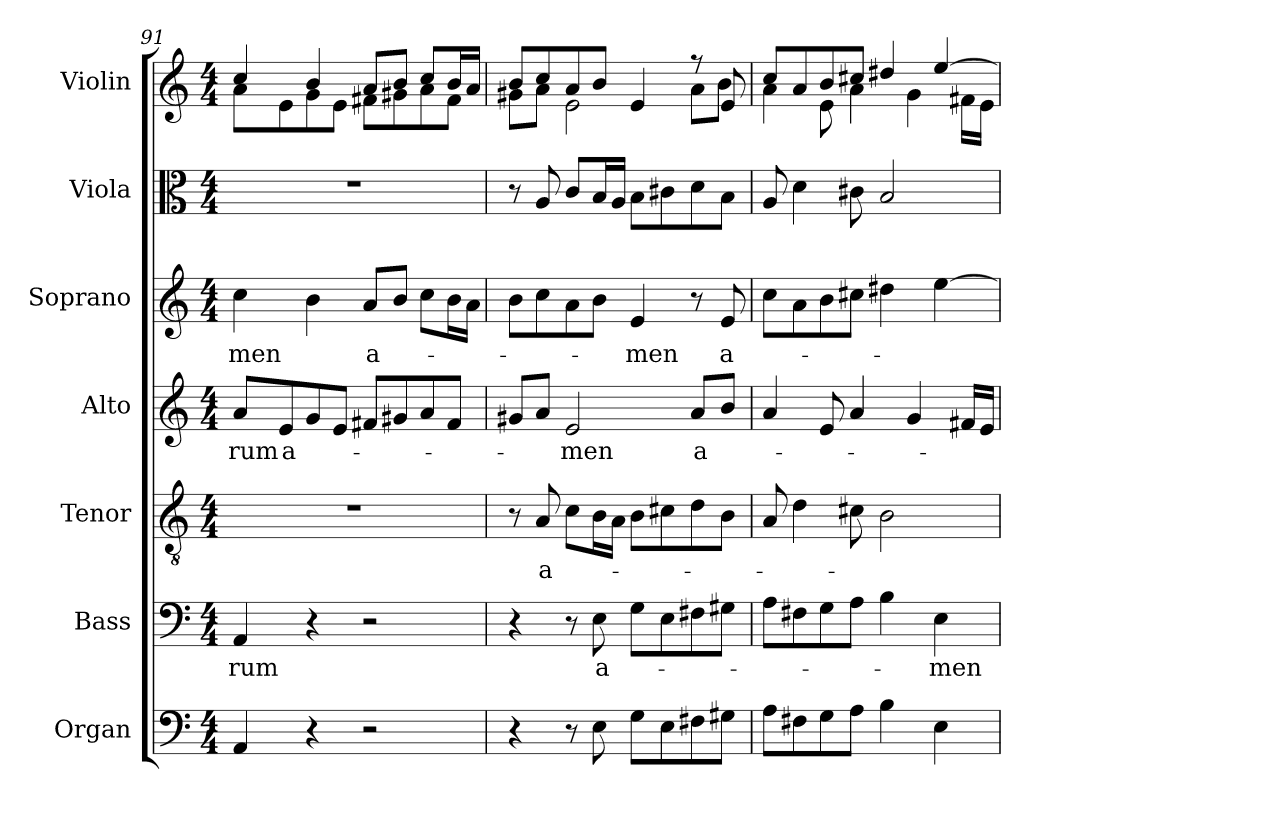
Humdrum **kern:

**kern	**kern	**text	**kern	**text	**kern	**text	**kern	**text	**kern	**kern
*part7	*part6	*part6	*part5	*part5	*part4	*part4	*part3	*part3	*part2	*part1
*staff7	*staff6	*staff6	*staff5	*staff5	*staff4	*staff4	*staff3	*staff3	*staff2	*staff1
*I"Organ	*I"Bass	*	*I"Tenor	*	*I"Alto	*	*I"Soprano	*	*I"Viola	*I"Violin
*I'Org.	*I'B.	*	*I'T.	*	*I'A.	*	*I'S.	*	*I'Vla.	*I'Vln.
*clefF4	*clefF4	*	*clefGv2	*	*clefG2	*	*clefG2	*	*clefC3	*clefG2
*k[]	*k[]	*	*k[]	*	*k[]	*	*k[]	*	*k[]	*k[]
*M4/4	*M4/4	*	*M4/4	*	*M4/4	*	*M4/4	*	*M4/4	*M4/4
=91	=91	=91	=91	=91	=91	=91	=91	=91	=91	=91
!	!	!LO:LY:b	!	!	!	!LO:LY:b	!	!LO:LY:b	!	!
*	*	*	*	*	*	*	*	*	*	*^
4AA/	4AA/	-rum	1r	.	8a/L	rum	4cc\	-men	1r	4cc/	8a\L
!	!	!	!	!	!	!LO:LY:b	!	!	!	!	!
.	.	.	.	.	8e/	a-	.	.	.	.	8e\
4r	4r	.	.	.	8g/	.	4b\	.	.	4b/	8g\
.	.	.	.	.	8e/J	.	.	.	.	.	8e\J
!	!	!	!	!	!	!	!	!LO:LY:b	!	!	!
2r	2r	.	.	.	8f#X/L	.	8a/L	a-	.	8a/L	8f#X\L
.	.	.	.	.	8g#X/	.	8b/J	.	.	8b/J	8g#X\
.	.	.	.	.	8a/	.	8cc\L	.	.	8cc/L	8a\
.	.	.	.	.	8f#/J	.	16b\L	.	.	16b/L	8f#\J
.	.	.	.	.	.	.	16a\JJ	.	.	16a/JJ	.
!!LO:LB:g=z	!!
=92	=92	=92	=92	=92	=92	=92	=92	=92	=92	=92	=92
4r	4r	.	8r	.	8g#X/L	.	8b\L	.	8r	8b/L	8g#X\L
!	!	!	!	!LO:LY:b	!	!	!	!	!	!	!
.	.	.	8A/	a-	8a/J	.	8cc\	.	8A/	8cc/	8a\J
!	!	!	!	!	!	!LO:LY:b	!	!	!	!	!
8r	8r	.	8c\L	.	2e/	-men	8a\	.	8c/L	8a/	2e\
!	!	!LO:LY:b	!	!	!	!	!	!	!	!	!
8E\	8E\	a-	16B\L	.	.	.	8b\J	.	16B/L	8b/J	.
.	.	.	16A\JJ	.	.	.	.	.	16A/JJ	.	.
!	!	!	!	!	!	!	!	!LO:LY:b	!	!	!
8G\L	8G\L	.	8B\L	.	.	.	4e/	-men	8B\L	4e/	.
8E\	8E\	.	8c#X\	.	.	.	.	.	8c#X\	.	.
!	!	!	!	!	!	!LO:LY:b	!	!	!	!	!
8F#X\	8F#X\	.	8d\	.	8a/L	a-	8r	.	8d\	8r	8a\L
!	!	!	!	!	!	!	!	!LO:LY:b	!	!	!
8G#X\J	8G#X\J	.	8B\J	.	8b/J	.	8e/	a-	8B\J	8e/	8b\J
=93	=93	=93	=93	=93	=93	=93	=93	=93	=93	=93	=93
8A\L	8A\L	.	8A/	.	4a/	.	8cc\L	.	8A/	8cc/L	4a\
8F#X\	8F#X\	.	4d\	.	.	.	8a\	.	4d\	8a/	.
8G\	8G\	.	.	.	8e/	.	8b\	.	.	8b/	8e\
8A\J	8A\J	.	8c#X\	.	4a/	.	8cc#X\J	.	8c#X\	8cc#X/J	4a\
4B\	4B\	.	2B\	.	.	.	4dd#X\	.	2B/	4dd#X/	.
.	.	.	.	.	4g/	.	.	.	.	.	4g\
!	!	!LO:LY:b	!	!	!	!	!	!	!	!	!
4E\	4E\	-men	.	.	.	.	[4ee\	.	.	[4ee/	.
.	.	.	.	.	16f#X/LL	.	.	.	.	.	16f#X\LL
.	.	.	.	.	16e/JJ	.	.	.	.	.	16e\JJ
*	*	*	*	*	*	*	*	*	*	*v	*v
=	=	=	=	=	=	=	=	=	=	=
*-	*-	*-	*-	*-	*-	*-	*-	*-	*-	*-
